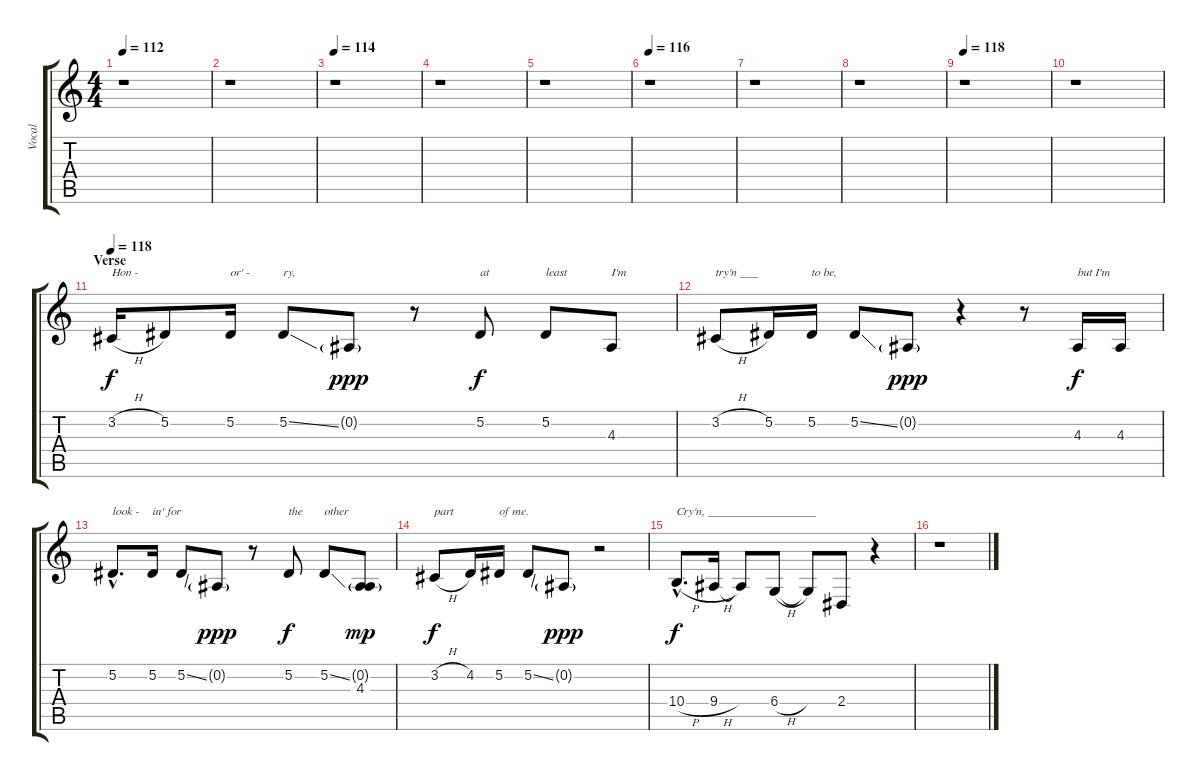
\track ("Vocal" "Vocal") {instrument flute}
\staff {score tabs}
\tuning (Eb4 Bb3 Gb3 Db3 Ab2 Eb2) {hide}
\ts (4 4)
\tempo 112
\clef g2
\ks c
r.1{dy f} |
r.1 |
\tempo 114
r.1 |
r.1 |
r.1 |
\tempo 116
r.1 |
r.1 |
r.1 |
\tempo 118
r.1 |
r.1 |
\section ("" "Verse")
\tempo 118
3.2{h}.16{txt "Hon -"} 5.2.8 5.2.16{txt "or' -"} 5.2{ss}.8{txt "ry,"} 0.2{g}.8{dy ppp} r.8 5.2.8{txt "at" dy f} 5.2.8{txt "least"} 4.3.8{txt "I'm"} |
3.2{h}.8{txt "try'n ___"} 5.2.16 5.2.16{txt "to be,"} 5.2{ss}.8 0.2{g}.8{dy ppp} r.4 r.8 4.3.16{txt "but I'm" dy f} 4.3.16 |
5.2{hac}.8{d txt "look -"} 5.2.16{txt "in' for"} 5.2{ss}.8 0.2{g}.8{dy ppp} r.8 5.2.8{txt "the" dy f} 5.2{ss}.8{txt "other"} (0.2{g} 4.3).8{dy mp} |
3.2{h}.8{txt "part" dy f} 4.2.16 5.2.16{txt "of me."} 5.2{ss}.8 0.2{g}.8{dy ppp} r.2 |
10.4{h hac}.8{d txt "Cry'n, __________________" dy f} 9.4{h}.16 9.4{t}.8 6.4{h}.8 6.4{t}.8 2.4.8 r.4 |
r.1
